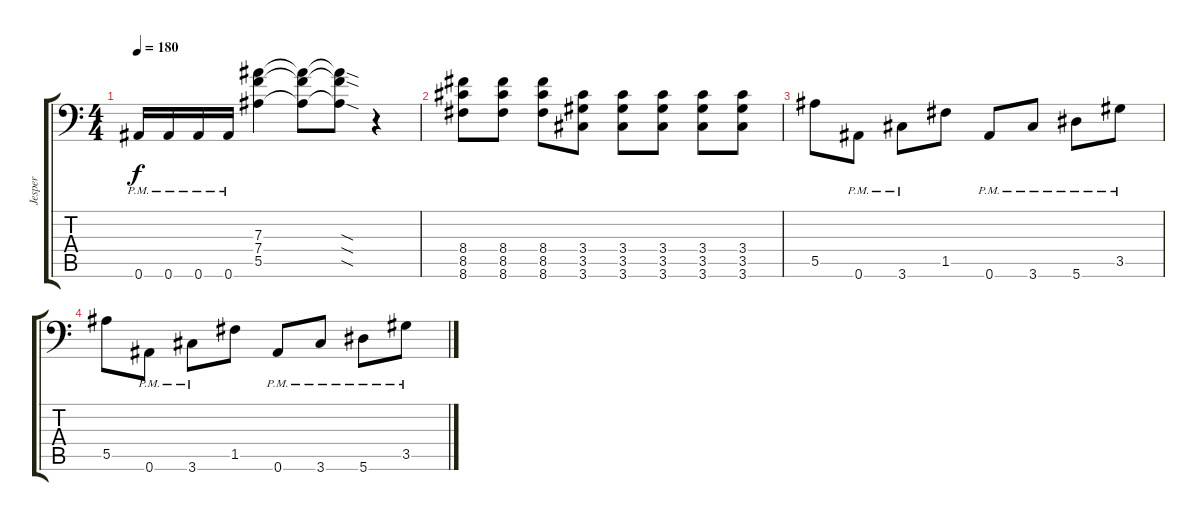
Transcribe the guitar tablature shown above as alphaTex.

\track ("Jesper" "Jesper") {instrument overdrivenguitar}
\staff {score tabs}
\tuning (C4 G3 Eb3 Bb2 F2 Bb1) {hide}
\ts (4 4)
\tempo 180
\clef f4
\ks c
0.6{pm}.16{dy f} 0.6{pm}.16 0.6{pm}.16 0.6{pm}.16 (7.3 7.4 5.5).4 (7.3{t} 7.4{t} 5.5{t}).8 (7.3{sod t} 7.4{sod t} 5.5{sod t}).8 r.4 |
(8.4 8.5 8.6).8 (8.4 8.5 8.6).8 (8.4 8.5 8.6).8 (3.4 3.5 3.6).8 (3.4 3.5 3.6).8 (3.4 3.5 3.6).8 (3.4 3.5 3.6).8 (3.4 3.5 3.6).8 |
5.5.8 0.6{pm}.8 3.6{pm}.8 1.5.8 0.6{pm}.8 3.6{pm}.8 5.6{pm}.8 3.5{pm}.8 |
5.5.8 0.6{pm}.8 3.6{pm}.8 1.5.8 0.6{pm}.8 3.6{pm}.8 5.6{pm}.8 3.5{pm}.8
